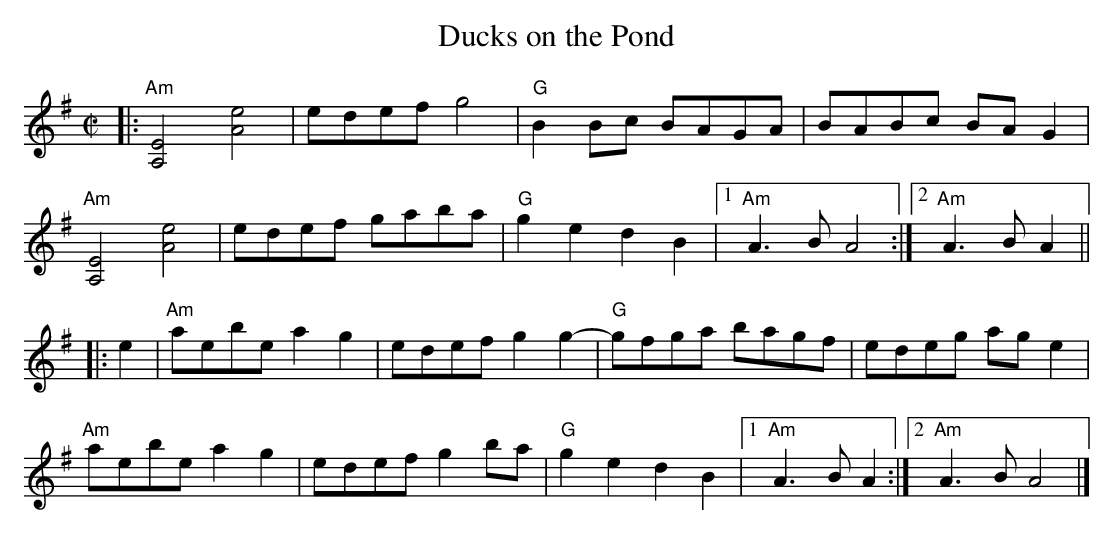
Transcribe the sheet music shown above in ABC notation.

X:1
T:Ducks on the Pond
M:C|
L:1/8
K:G
|:"Am"[A,4E4] [A4e4] | edef g4 | "G" B2 Bc BAGA | BABc BA G2 |
"Am"[A,4E4] [A4e4] | edef gaba | "G"g2 e2 d2 B2 |1"Am"A2>B2 A4 :|2"Am"A2>B2 A2||
|:e2|"Am"aebea2g2|edef g2 g2-|"G"gfga bagf|edeg ag e2|
"Am"aebea2g2|edef g2 ba|"G" g2e2d2B2|1"Am"A2>B2 A2:|2"Am"A2>B2 A4|]
